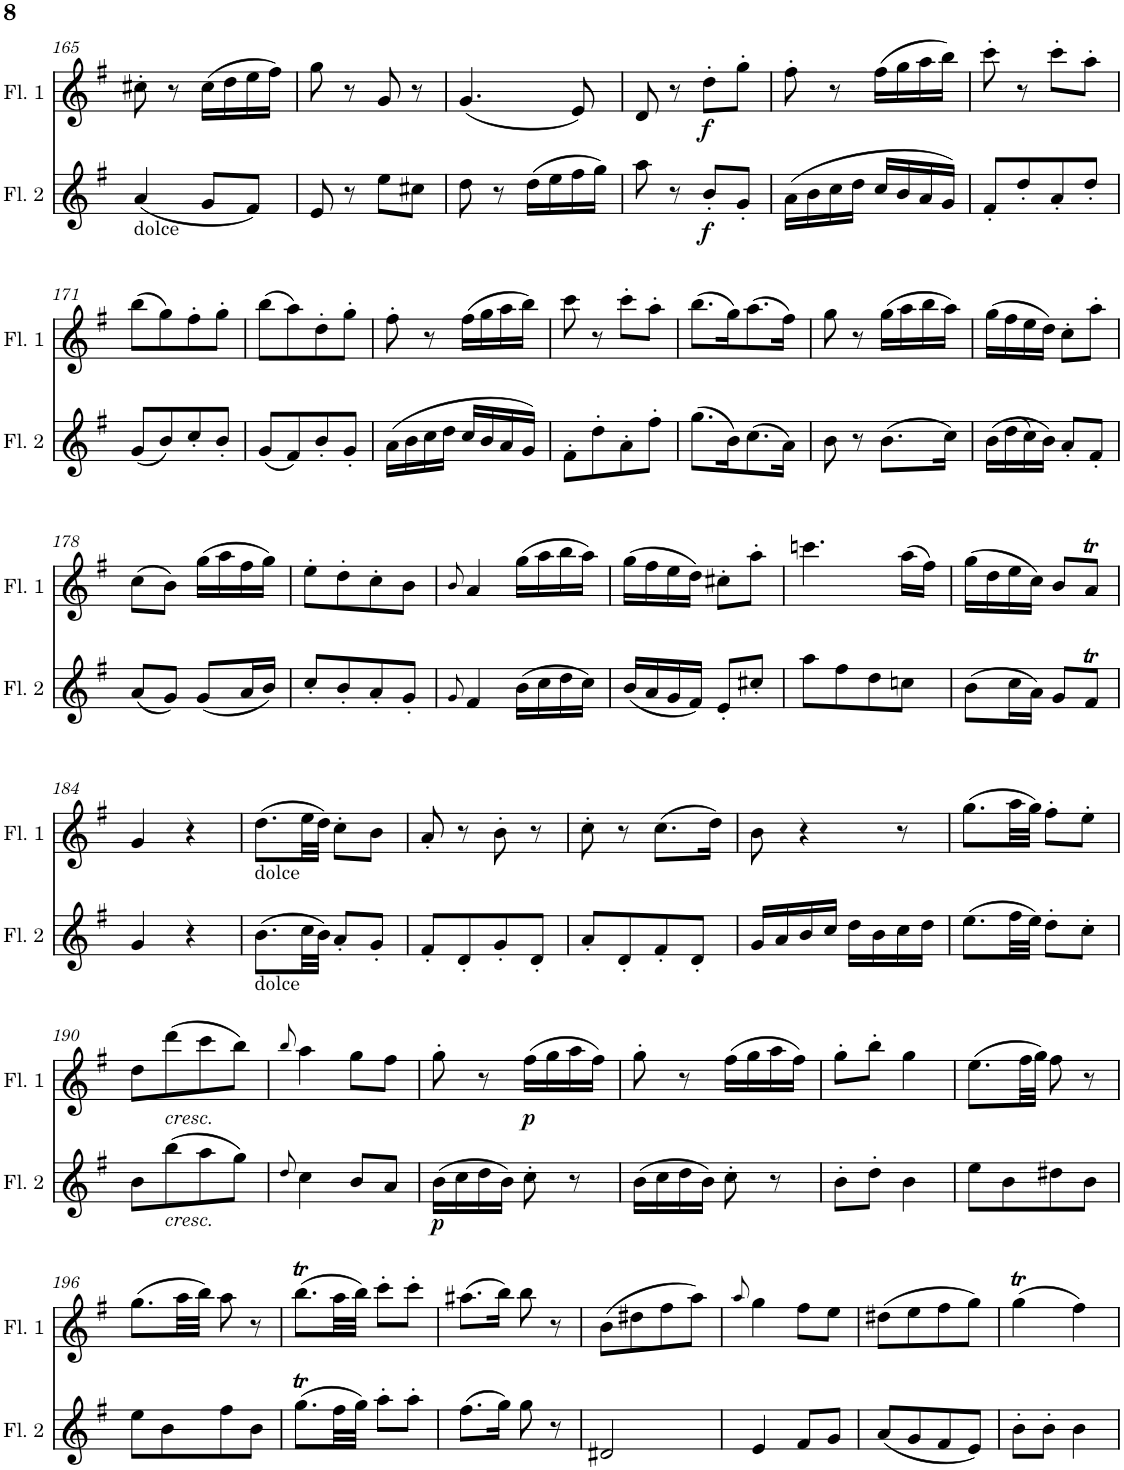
**kern	**dynam	**kern	**dynam
*part2	*part2	*part1	*part1
*staff2	*staff2	*staff1	*staff1
*I"Flute 2	*	*I"Flute 1	*
*I'Fl. 2	*	*I'Fl. 1	*
!!LO:PB:g=z
*clefG2	*	*clefG2	*
*k[f#]	*	*k[f#]	*
*M2/4	*	*M2/4	*
=165	=165	=165	=165
!LO:TX:b:t=dolce	!	!	!
(4a/	.	8cc#X'\	.
.	.	8r	.
8g/L	.	(16cc#\LL	.
.	.	16dd\	.
8f#/J)	.	16ee\	.
.	.	16ff#\JJ)	.
=166	=166	=166	=166
8e/	.	8gg\	.
8r	.	8r	.
8ee\L	.	8g/	.
8cc#X\J	.	8r	.
=167	=167	=167	=167
8dd\	.	(4.g/	.
8r	.	.	.
(16dd\LL	.	.	.
16ee\	.	.	.
16ff#\	.	8e/)	.
16gg\JJ)	.	.	.
=168	=168	=168	=168
8aa\	.	8d/	.
8r	.	8r	.
!	!LO:DY:b	!	!LO:DY:b
8b'/L	f	8dd'\L	f
8g'/J	.	8gg'\J	.
=169	=169	=169	=169
(>16a\LL	.	8ff#'\	.
16b\	.	.	.
16cc\	.	8r	.
16dd\JJ	.	.	.
16cc/LL	.	(>16ff#\LL	.
16b/	.	16gg\	.
16a/	.	16aa\)	.
16g/JJ)	.	16bb\JJ	.
=170	=170	=170	=170
8f#'/L	.	8ccc'\	.
8dd'/	.	8r	.
8a'/	.	8ccc'\L	.
8dd'/J	.	8aa'\J	.
!!LO:LB:g=z
=171	=171	=171	=171
(8g/L	.	(>8bb\L	.
8b/)	.	8gg\)	.
8cc'/	.	8ff#'\	.
8b'/J	.	8gg'\J	.
=172	=172	=172	=172
(<8g/L	.	(>8bb\L	.
8f#/)	.	8aa\)	.
8b'/	.	8dd'\	.
8g'/J	.	8gg'\J	.
=173	=173	=173	=173
(>16a\LL	.	8ff#'\	.
16b\	.	.	.
16cc\	.	8r	.
16dd\JJ	.	.	.
16cc/LL	.	(>16ff#\LL	.
16b/	.	16gg\	.
16a/	.	16aa\	.
16g/JJ)	.	16bb\JJ)	.
=174	=174	=174	=174
8f#'\L	.	8ccc\	.
8dd'\	.	8r	.
8a'\	.	8ccc'\L	.
8ff#'\J	.	8aa'\J	.
=175	=175	=175	=175
(>8.gg\L	.	(8.bb\L	.
16b\K)	.	16gg\K)	.
(>8.cc\	.	(>8.aa\	.
16a\Jk)	.	16ff#\Jk)	.
=176	=176	=176	=176
8b\	.	8gg\	.
8r	.	8r	.
(>8.b\L	.	(>16gg\LL	.
.	.	16aa\	.
.	.	16bb\	.
16cc\Jk)	.	16aa\JJ)	.
=177	=177	=177	=177
(>16b\LL	.	(>16gg\LL	.
(>16dd\	.	16ff#\	.
16cc\)	.	16ee\	.
16b\JJ)	.	16dd\JJ)	.
8a'/L	.	8cc'\L	.
8f#'/J	.	8aa'\J	.
!!LO:LB:g=z
=178	=178	=178	=178
(<8a/L	.	(>8cc\L	.
8g/J)	.	8b\J)	.
(<8g/L	.	(>16gg\LL	.
.	.	16aa\	.
16a/L	.	16ff#\	.
16b/JJ)	.	16gg\JJ)	.
=179	=179	=179	=179
8cc'/L	.	8ee'\L	.
8b'/	.	8dd'\	.
8a'/	.	8cc'\	.
8g'/J	.	8b\J	.
=180	=180	=180	=180
8qg/	.	8qb/	.
4f#/	.	4a/	.
(>16b\LL	.	(>16gg\LL	.
16cc\	.	16aa\	.
16dd\	.	16bb\	.
16cc\JJ)	.	16aa\JJ)	.
=181	=181	=181	=181
(<16b/LL	.	(>16gg\LL	.
16a/	.	16ff#\	.
16g/	.	16ee\	.
16f#/JJ)	.	16dd\JJ)	.
8e'/L	.	8cc#X'\L	.
8cc#X'/J	.	8aa'\J	.
=182	=182	=182	=182
8aa\L	.	4.cccn\	.
8ff#\	.	.	.
8dd\	.	.	.
8ccn\J	.	(>16aa\LL	.
.	.	16ff#\JJ)	.
=183	=183	=183	=183
(>8b\L	.	(>16gg\LL	.
.	.	16dd\	.
16cc\L	.	16ee\	.
16a\JJ)	.	16cc\JJ)	.
8g/L	.	8b/L	.
8f#t/J	.	8aT/J	.
!!LO:LB:g=z
=184	=184	=184	=184
4g/	.	4g/	.
4r	.	4r	.
=185	=185	=185	=185
!	!	!LO:TX:b:t=dolce	!
!LO:TX:b:t=dolce	!	!	!
(>8.b\L	.	(>8.dd\L	.
32cc\LL	.	32ee\LL	.
32b\JJJ)	.	32dd\JJJ)	.
8a'/L	.	8cc'\L	.
8g'/J	.	8b\J	.
=186	=186	=186	=186
8f#'/L	.	8a'/	.
8d'/	.	8r	.
8g'/	.	8b'\	.
8d'/J	.	8r	.
=187	=187	=187	=187
8a'/L	.	8cc'\	.
8d'/	.	8r	.
8f#'/	.	(>8.cc\L	.
8d'/J	.	.	.
.	.	16dd\Jk)	.
=188	=188	=188	=188
16g/LL	.	8b\	.
16a/	.	.	.
16b/	.	4r	.
16cc/JJ	.	.	.
16dd\LL	.	.	.
16b\	.	.	.
16cc\	.	8r	.
16dd\JJ	.	.	.
=189	=189	=189	=189
(>8.ee\L	.	(>8.gg\L	.
32ff#\LL	.	32aa\LL	.
32ee\JJJ)	.	32gg\JJJ)	.
8dd'\L	.	8ff#'\L	.
8cc'\J	.	8ee'\J	.
!!LO:LB:g=z
=190	=190	=190	=190
8b\L	.	8dd\L	.
!	!	!LO:TX:b:i:t=cresc.	!
!LO:TX:b:i:t=cresc.	!	!	!
(>8bb\	.	(>8ddd\	.
8aa\	.	8ccc\	.
8gg\J)	.	8bb\J)	.
=191	=191	=191	=191
8qdd/	.	8qbb/	.
4cc\	.	4aa\	.
8b/L	.	8gg\L	.
8a/J	.	8ff#\J	.
=192	=192	=192	=192
!	!LO:DY:b	!	!
(>16b\LL	p	8gg'\	.
16cc\	.	.	.
16dd\	.	8r	.
16b\JJ)	.	.	.
!	!	!	!LO:DY:b
8cc'\	.	(>16ff#\LL	p
.	.	16gg\	.
8r	.	16aa\	.
.	.	16ff#\JJ)	.
=193	=193	=193	=193
(>16b\LL	.	8gg'\	.
16cc\	.	.	.
16dd\	.	8r	.
16b\JJ)	.	.	.
8cc'\	.	(>16ff#\LL	.
.	.	16gg\	.
8r	.	16aa\	.
.	.	16ff#\JJ)	.
=194	=194	=194	=194
8b'\L	.	8gg'\L	.
8dd'\J	.	8bb'\J	.
4b\	.	4gg\	.
=195	=195	=195	=195
8ee\L	.	(>8.ee\L	.
8b\	.	.	.
.	.	32ff#\LL	.
.	.	32gg\JJJ)	.
8dd#X\	.	8ff#\	.
8b\J	.	8r	.
!!LO:LB:g=z
=196	=196	=196	=196
8ee\L	.	(>8.gg\L	.
8b\	.	.	.
.	.	32aa\LL	.
.	.	32bb\JJJ)	.
8ff#\	.	8aa\	.
8b\J	.	8r	.
=197	=197	=197	=197
(>8.ggT\L	.	(>8.bbt\L	.
32ff#\LL	.	32aa\LL	.
32gg\JJJ)	.	32bb\JJJ)	.
8aa'\L	.	8ccc'\L	.
8aa'\J	.	8ccc'\J	.
=198	=198	=198	=198
(>8.ff#\L	.	(>8.aa#X\L	.
16gg\Jk)	.	16bb\Jk)	.
8gg\	.	8bb\	.
8r	.	8r	.
=199	=199	=199	=199
2d#X/	.	(>8b\L	.
.	.	8dd#X\	.
.	.	8ff#\	.
.	.	8aa\J)	.
=200	=200	=200	=200
.	.	8qaa/	.
4e/	.	4gg\	.
8f#/L	.	8ff#\L	.
8g/J	.	8ee\J	.
=201	=201	=201	=201
(<8a/L	.	(8dd#X\L	.
8g/	.	8ee\	.
8f#/	.	8ff#\	.
8e/J)	.	8gg\J)	.
=202	=202	=202	=202
8b'\L	.	(>4ggT\	.
8b'\J	.	.	.
4b\	.	4ff#\)	.
=	=	=	=
*-	*-	*-	*-
